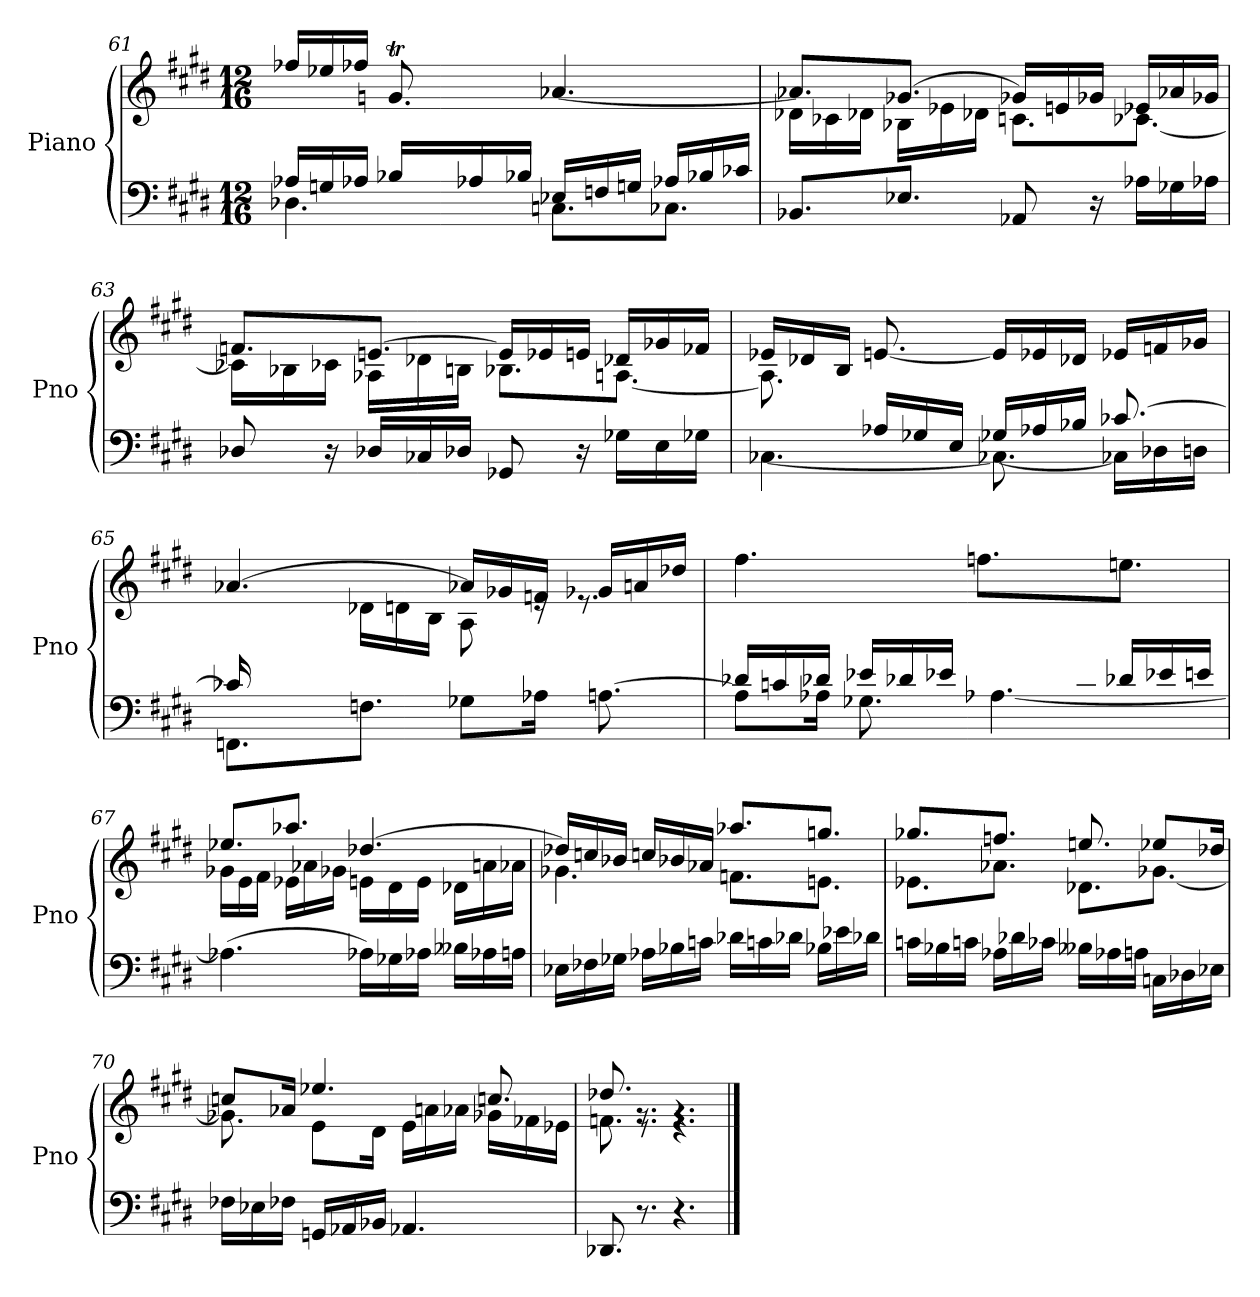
**kern	**kern
*part1	*part1
*staff2	*staff1
*I"Piano	*
*I'Pno	*
!!LO:LB:g=z
*clefF4	*clefG2
*k[f#c#g#d#]	*k[f#c#g#d#]
*M12/16	*M12/16
=61	=61
*^	*^
*	*^	*	*
8.ryy	16A-Xi/LL	4.D-Xi\	16ff-Xi/LL	8.ryy
.	16Gni/	.	16ee-Xi/	.
.	16A-Xi/JJ	.	16ff-Xi/JJ	.
8.ryy	16B-Xi/LL	.	8.gnTi/	32a-X!iyy
.	.	.	.	32gn!iyy
.	16A-Xi/	.	.	32a-X!iyy
.	.	.	.	16.gn!iyy
.	16B-Xi/JJ	.	.	.
4.ryy	16E-Xi/LL	8.Cni\L	[4.a-Xi/	4.ryy
.	16Fni/	.	.	.
.	16Gni/JJ	.	.	.
.	16A-Xi/LL	8.C-Xi\J	.	.
.	16B-Xi/	.	.	.
.	16c-Xi/JJ	.	.	.
*v	*v	*v	*	*
=62	=62	=62
8.BB-Xi/L	8.a-Xi/L]	16d-Xi\LL
.	.	16c-Xi\
.	.	16d-Xi\JJ
8.E-Xi/J	[8.g-Xi/J	16B-Xi\LL
.	.	16e-Xi\
.	.	16d-Xi\JJ
8AA-Xi/	16g-Xi/LL]	8.cni\L
.	16e/	.
16r	16g-Xi/JJ	.
16A-Xi\LL	16e-Xi/LL	[8.c-Xi\J
16G-Xi\	16a-Xi/	.
16A-Xi\JJ	16g-Xi/JJ	.
!!LO:LB:g=z	!!
=63	=63	=63
8D-Xi/	8.fni/L	16c-Xi\LL]
.	.	16B-Xi\
16r	.	16c-Xi\JJ
16D-Xi/LL	[8.en/J	16A-Xi\LL
16C-Xi/	.	16d-Xi\
16D-Xi/JJ	.	16B\JJ
8GG-Xi/	16e/LL]	8.B-Xi\L
.	16e-Xi/	.
16r	16e/JJ	.
16G-Xi\LL	16d-Xi/LL	[8.An\J
16E\	16g-Xi/	.
16G-Xi\JJ	16f-Xj/JJ	.
=64	=64	=64
*^	*	*
8.ryy	[4.C-Xi\	16e-Xi/LL	8.A\]
.	.	16d-Xi/	.
.	.	16B/JJ	.
16A-Xi/LL	.	[8.e/	2ryy
16G-Xi/	.	.	.
16E/JJ	.	.	.
16G-Xi/LL	8.C-Xi\_	16e/LL]	.
16A-Xi/	.	16e-Xi/	.
16B-Xi/JJ	.	16d-Xi/JJ	.
[8.c-Xi/	16C-Xi\LL]	16e-Xi/LL	.
.	16D-Xi\	16fni/	.
.	16Dn\JJ	16g-Xj/JJ	16ryy
=65	=65	=65	=65
16c-Xi/LL]	8.FFni\L	[4.a-Xi/	16ryy
2ryy	.	.	16d-Xi\
.	.	.	16e--Xj\JJ
.	8.Fni\J	.	16d-Xi\LL
.	.	.	16d\
.	.	.	16B\JJ
.	8G-Xi\L	16a-Xi/LL]	8A\
.	.	16g-Xi/	.
.	16A-Xi\Jk	16fni/JJ	16re
8.ryy	[8.A\	16g-Xi/LL	8.re
.	.	16a/	.
.	.	16dd-Xi/JJ	.
*	*	*v	*v
!!LO:PB:g=z
=66	=66	=66
8A\L]	16d-Xi/LL	4.ff#\
.	16cni/	.
16A-Xi\Jk	16d-Xi/JJ	.
16e-Xi/LL	8.G-Xi\	.
16d-Xi/	.	.
16e-Xi/JJ	.	.
16A-Xi/LLyy	[4.A-Xi\	8.ffni\L
16B-Xi/	.	.
16cni/JJ	.	.
16d-Xi/LL	.	8.een\J
16e-Xi/	.	.
16e/JJ	.	.
*v	*v	*
=67	=67
*	*^
4.A-Xi\_	8.ee-Xi/L	16g-Xi\LL
.	.	16e\
.	.	16f#\JJ
.	8.aa-Xi/J	16e-Xi\LL
.	.	16a-Xi\
.	.	16g-Xi\JJ
16A-Xi\LL]	[4.dd-Xi/	16e\LL
16G-Xi\	.	16d#Z\
16A-Xi\JJ	.	16e\JJ
16B--Xj\LL	.	16d-Xi\LL
16A-Xi\	.	16a\
16A\JJ	.	16a-Xi\JJ
=68	=68	=68
16E-Xi\LL	16dd-Xi/LL]	4.g-Xi\
16F-Xi\	16ccni/	.
16G-Xi\JJ	16b-Xi/JJ	.
16A-Xi\LL	16ccni/LL	.
16B-Xi\	16b-Xi/	.
16cni\JJ	16a-Xi/JJ	.
16d-Xi\LL	8.aa-Xi/L	8.fni\L
16cni\	.	.
16d-Xi\JJ	.	.
16B-Xi\LL	8.ggni/J	8.en\J
16e-Xi\	.	.
16d-Xi\JJ	.	.
!!LO:LB:g=z	!!
=69	=69	=69
16cni\LL	8.gg-Xi/L	8.e-Xi\L
16B-Xi\	.	.
16cni\JJ	.	.
16A-Xi\LL	8.ffni/J	8.a-Xi\J
16d-Xi\	.	.
16c-Xi\JJ	.	.
16B--Xj\LL	8.een/	8.d-Xi\L
16A-Xi\	.	.
16A\JJ	.	.
16Cni\LL	8ee-Xi/L	[8.g-Xi\J
16D-Xi\	.	.
16E-Xi\JJ	16dd-Xi/Jk	.
=70	=70	=70
16F-Xi\LL	8ccni/L	8.g-Xi\]
16E-Xi\	.	.
16F-Xi\JJ	16a-Xi/Jk	.
16GGni/LL	4.ee-Xi/	8e\L
16AA-Xi/	.	.
16BB-Xi/JJ	.	16d#Z\Jk
4.AA-Xi/	.	16e\LL
.	.	16a\
.	.	16a-Xi\JJ
.	8.ccni/	16g-Xi\LL
.	.	16f-Xj\
.	.	16e-Xi\JJ
=71	=71	=71
8.DD-Xi/	8.dd-Xi/	8.fni\
8.r	8.rg	8.r
4.r	4.rg	4.r
*	*v	*v
==	==
*-	*-
